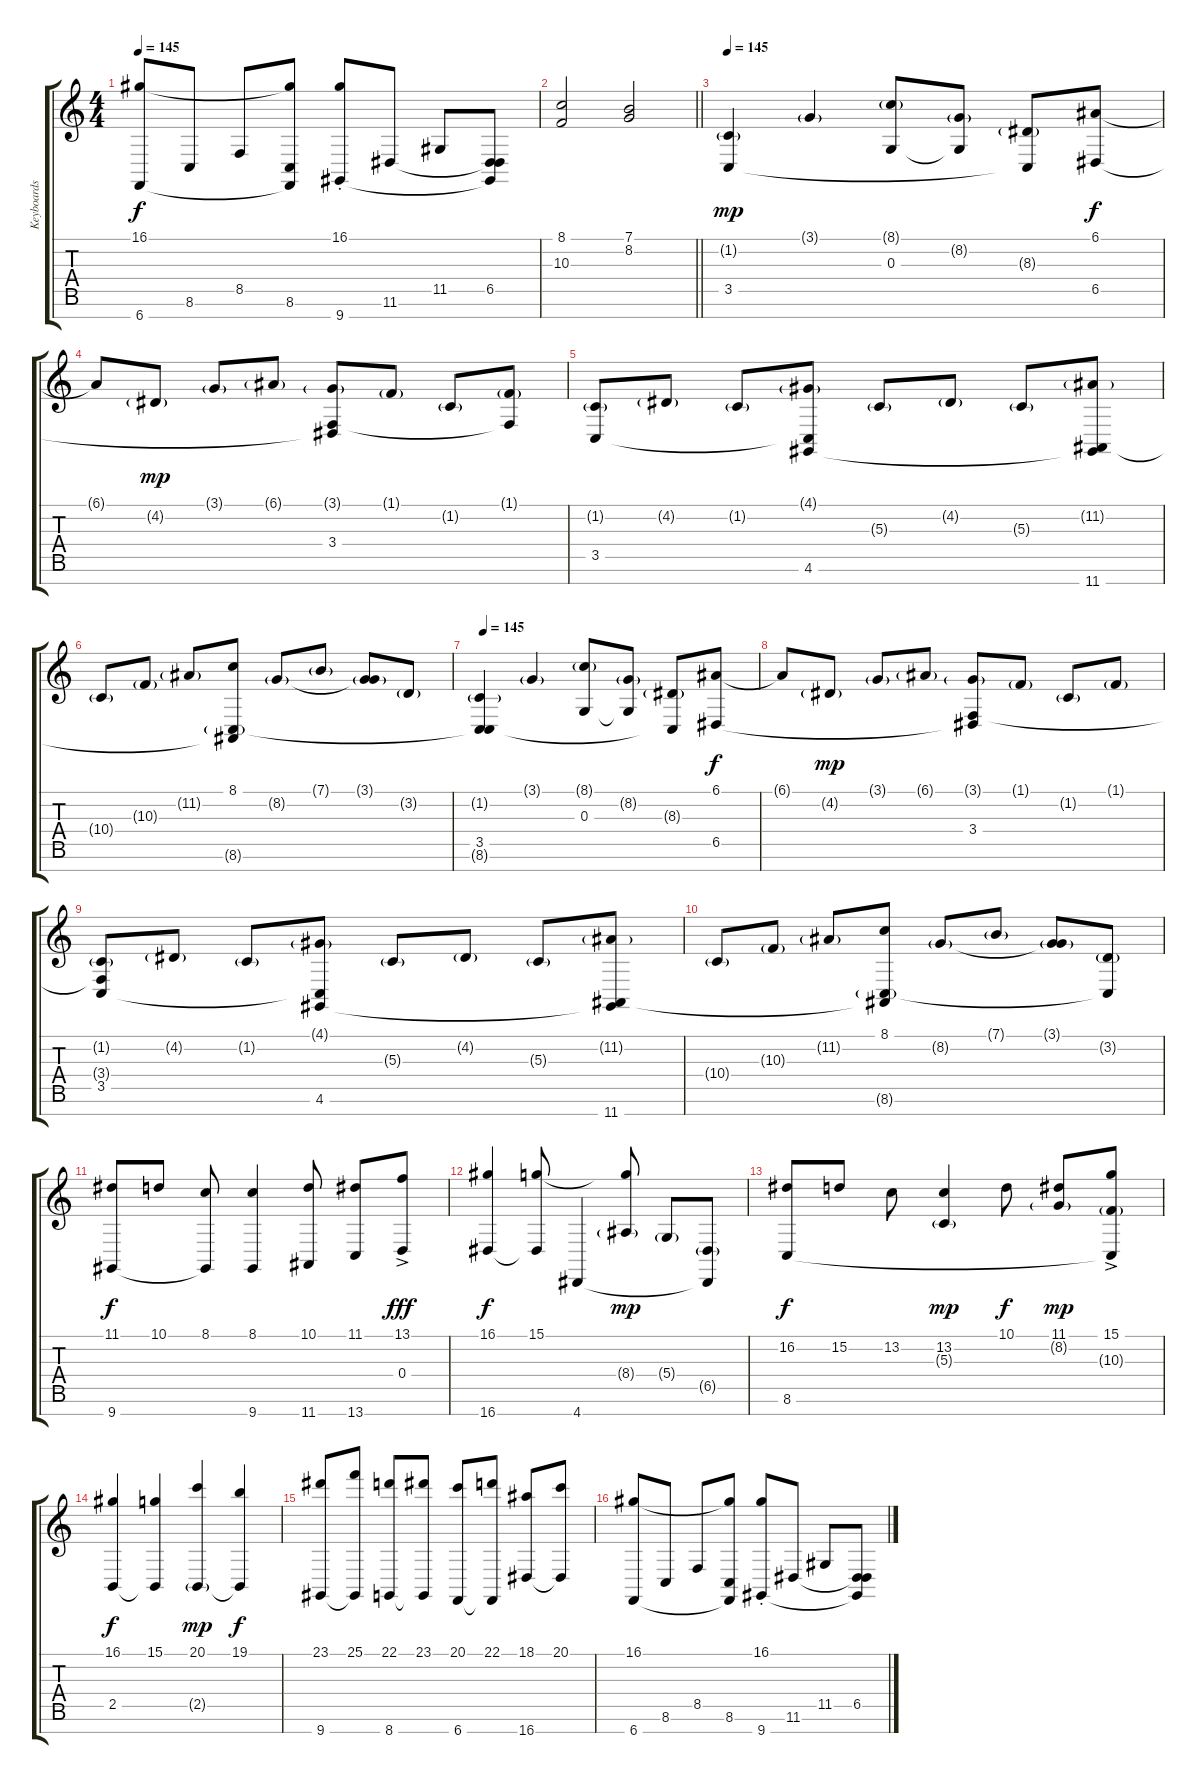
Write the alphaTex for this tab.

\track ("Keyboards" "Keyboards") {instrument acousticgrandpiano}
\staff {score tabs}
\tuning (E4 B3 G3 D3 A2 E2 B1) {hide}
\ts (4 4)
\tempo 145
\clef g2
\ks c
(16.1 6.7).8{dy f} 8.6.8 8.5.8 (16.1{t} 8.6 6.7{t}).8 (16.1{st} 9.7).8 11.6.8 11.5.8 (6.5 11.6{t} 9.7{t}).8 |
\barLineRight lightlight
(8.1 10.3).2 (7.1 8.2).2 |
\tempo 145
(1.2{g} 3.5).4{dy mp} 3.1{g}.4 (8.1{g} 0.3).8 (8.2{g} 0.3{t}).8 (8.3{g} 3.5{t}).8 (6.1 6.5).8{dy f} |
6.1{t}.8 4.2{g}.8{dy mp} 3.1{g}.8 6.1{g}.8 (3.1{g} 3.4 6.5{t}).8 1.1{g}.8 1.2{g}.8 (1.1{g} 3.4{t}).8 |
(1.2{g} 3.5).8 4.2{g}.8 1.2{g}.8 (4.1{g} 3.5{t} 4.6).8 5.3{g}.8 4.2{g}.8 5.3{g}.8 (11.2{g} 4.6{t} 11.7).8 |
10.4{g}.8 10.3{g}.8 11.2{g}.8 (8.1 8.6{g} 11.7{t}).8 8.2{g}.8 7.1{g}.8 (3.1{g} 8.2{t}).8 3.2{g}.8 |
\tempo 145
(1.2{g} 3.5 8.6{t}).4 3.1{g}.4 (8.1{g} 0.3).8 (8.2{g} 0.3{t}).8 (8.3{g} 3.5{t}).8 (6.1 6.5).8{dy f} |
6.1{t}.8 4.2{g}.8{dy mp} 3.1{g}.8 6.1{g}.8 (3.1{g} 3.4 6.5{t}).8 1.1{g}.8 1.2{g}.8 1.1{g}.8 |
(1.2{g} 3.4{t} 3.5).8 4.2{g}.8 1.2{g}.8 (4.1{g} 3.5{t} 4.6).8 5.3{g}.8 4.2{g}.8 5.3{g}.8 (11.2{g} 4.6{t} 11.7).8 |
10.4{g}.8 10.3{g}.8 11.2{g}.8 (8.1 8.6{g} 11.7{t}).8 8.2{g}.8 7.1{g}.8 (3.1{g} 8.2{t}).8 (3.2{g} 8.6{t}).8 |
(11.1 9.7).8{dy f} 10.1.8 (8.1 9.7{t}).8 (8.1 9.7).4 (10.1 11.7).8 (11.1 13.7).8 (13.1{ac} 0.4).8{dy fff} |
(16.1 16.7).4{dy f} (15.1 16.7{t}).8 4.7.4 (15.1{t} 8.4{g}).8{dy mp} 5.4{g}.8 (6.5{g} 4.7{t}).8 |
(16.2 8.6).8{dy f} 15.2.8 13.2.8 (13.2 5.3{g}).4{dy mp} 10.1.8{dy f} (11.1 8.2{g}).8{dy mp} (15.1{ac} 10.3{g} 8.6{t}).8 |
(16.1 2.5).4{dy f} (15.1 2.5{t}).4 (20.1 2.5{g}).4{dy mp} (19.1 2.5{t}).4{dy f} |
(23.1 9.7).8 (25.1 9.7{t}).8 (22.1 8.7).8 (23.1 8.7{t}).8 (20.1 6.7).8 (22.1 6.7{t}).8 (18.1 16.7).8 (20.1 16.7{t}).8 |
(16.1 6.7).8 8.6.8 8.5.8 (16.1{t} 8.6 6.7{t}).8 (16.1{st} 9.7).8 11.6.8 11.5.8 (6.5 11.6{t} 9.7{t}).8
